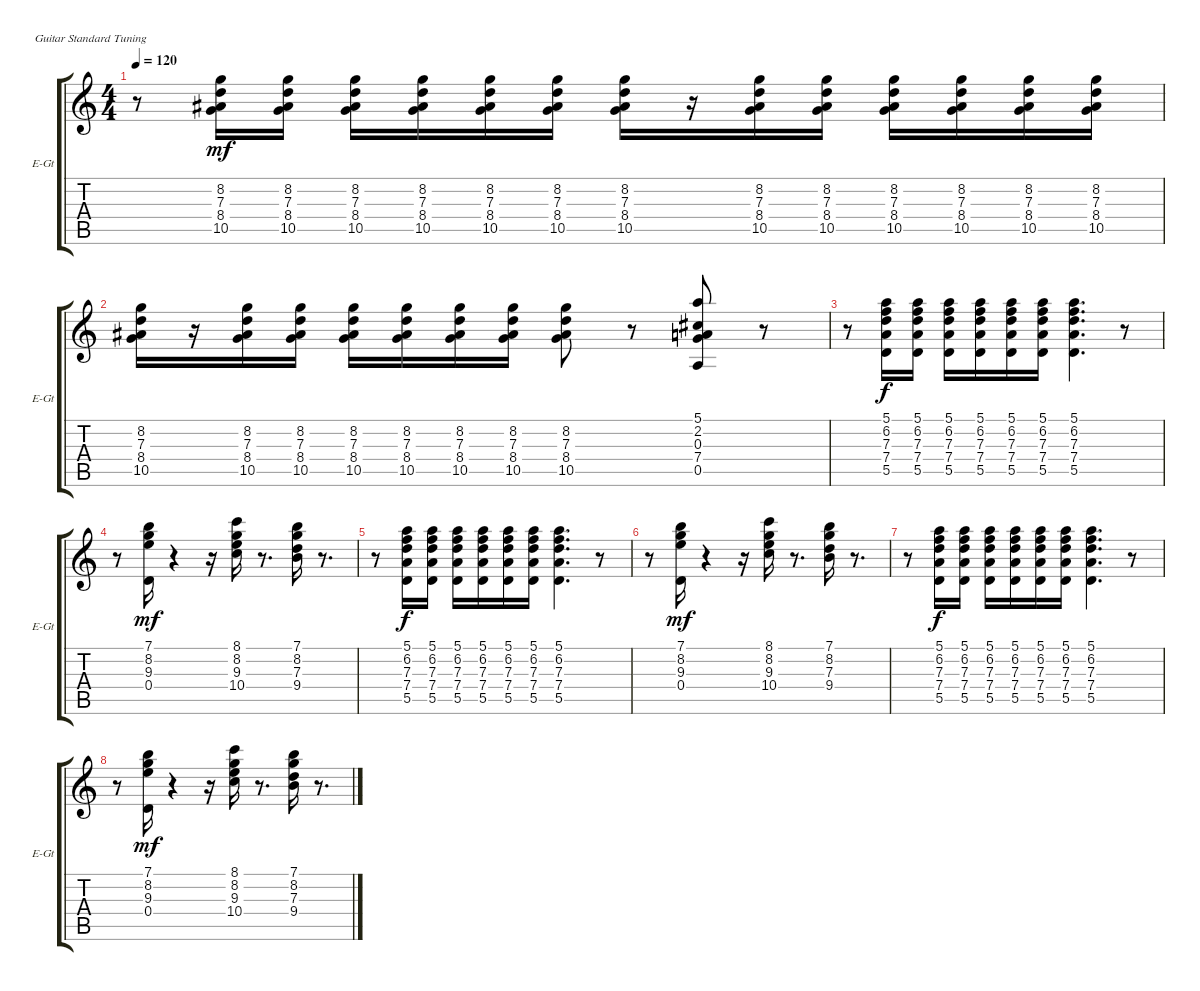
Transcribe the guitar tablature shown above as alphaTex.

\bracketExtendMode groupsimilarinstruments
\singleTrackTrackNamePolicy allsystems
\multiTrackTrackNamePolicy allsystems
\firstSystemTrackNameOrientation horizontal
\otherSystemsTrackNameOrientation horizontal
\track ("E-Git CLEAN " "E-Gt") {instrument electricguitarclean}
\staff {score tabs}
\tuning (E4 B3 G3 D3 A2 E2)
\ts (4 4)
\tempo 120
\clef g2
\ks c
r.8{dy mf} (7.3 8.4 8.2 10.5).16 (8.2 8.4 7.3 10.5).16 (7.3 8.4 8.2 10.5).16 (8.2 7.3 8.4 10.5).16 (7.3 8.4 8.2 10.5).16 (8.2 7.3 8.4 10.5).16 (7.3 8.4 8.2 10.5).16 r.16 (7.3 8.4 8.2 10.5).16 (8.2 8.4 7.3 10.5).16 (7.3 8.4 8.2 10.5).16 (8.2 7.3 8.4 10.5).16 (7.3 8.4 8.2 10.5).16 (8.2 7.3 8.4 10.5).16 |
(10.5 7.3 8.4 8.2).16 r.16 (10.5 7.3 8.4 8.2).16 (8.2 8.4 10.5 7.3).16 (10.5 7.3 8.4 8.2).16 (8.2 7.3 8.4 10.5).16 (10.5 7.3 8.4 8.2).16 (8.2 7.3 8.4 10.5).16 (10.5 7.3 8.4 8.2).8 r.8 (0.5 0.3 7.4 2.2 5.1).8 r.8 |
r.8 (7.4 7.3 6.2 5.1 5.5).16{dy f} (5.1 6.2 7.3 5.5 7.4).16 (5.5 7.4 7.3 6.2 5.1).16 (5.1 6.2 7.3 7.4 5.5).16 (5.5 7.4 7.3 6.2 5.1).16 (5.1 6.2 7.3 5.5 7.4).16 (5.5 7.4 7.3 6.2 5.1).4{d} r.8 |
r.8 (9.3 8.2 7.1 0.4).16{dy mf} r.4 r.16 (9.3 8.1 8.2 10.4).16 r.8{d} (7.3 8.2 7.1 9.4).16 r.8{d} |
r.8 (7.4 7.3 6.2 5.1 5.5).16{dy f} (5.1 6.2 7.3 5.5 7.4).16 (5.5 7.4 7.3 6.2 5.1).16 (5.1 6.2 7.3 7.4 5.5).16 (5.5 7.4 7.3 6.2 5.1).16 (5.1 6.2 7.3 5.5 7.4).16 (5.5 7.4 7.3 6.2 5.1).4{d} r.8 |
r.8 (9.3 8.2 7.1 0.4).16{dy mf} r.4 r.16 (9.3 8.1 8.2 10.4).16 r.8{d} (7.3 8.2 7.1 9.4).16 r.8{d} |
r.8 (7.4 7.3 6.2 5.1 5.5).16{dy f} (5.1 6.2 7.3 5.5 7.4).16 (5.5 7.4 7.3 6.2 5.1).16 (5.1 6.2 7.3 7.4 5.5).16 (5.5 7.4 7.3 6.2 5.1).16 (5.1 6.2 7.3 5.5 7.4).16 (5.5 7.4 7.3 6.2 5.1).4{d} r.8 |
r.8 (9.3 8.2 7.1 0.4).16{dy mf} r.4 r.16 (9.3 8.1 8.2 10.4).16 r.8{d} (7.3 8.2 7.1 9.4).16 r.8{d}
